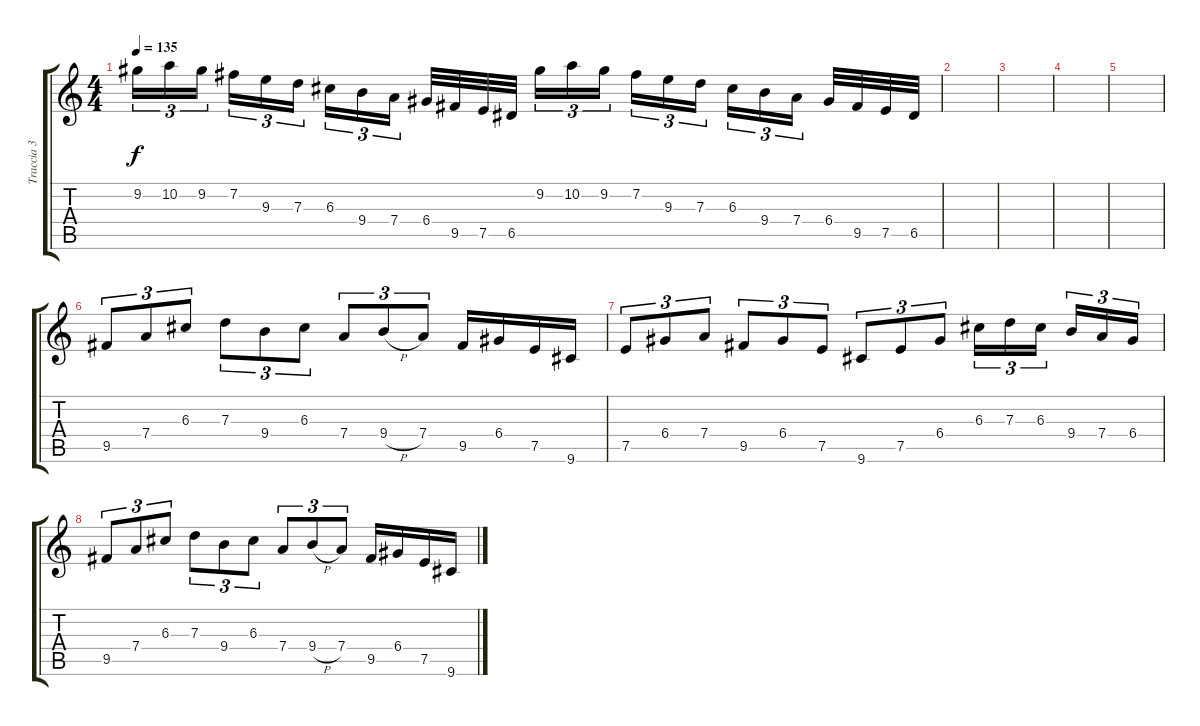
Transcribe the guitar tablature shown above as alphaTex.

\track ("Traccia 3" "Traccia 3") {instrument distortionguitar}
\staff {score tabs}
\tuning (E4 B3 G3 D3 A2 E2) {hide}
\ts (4 4)
\tempo 135
\clef g2
\ks c
9.2.16{tu (3 2) dy f} 10.2.16{tu (3 2)} 9.2.16{tu (3 2) beam splitsecondary} 7.2.16{tu (3 2)} 9.3.16{tu (3 2)} 7.3.16{tu (3 2)} 6.3.16{tu (3 2)} 9.4.16{tu (3 2)} 7.4.16{tu (3 2) beam splitsecondary} 6.4.32 9.5.32 7.5.32 6.5.32 9.2.16{tu (3 2)} 10.2.16{tu (3 2)} 9.2.16{tu (3 2) beam splitsecondary} 7.2.16{tu (3 2)} 9.3.16{tu (3 2)} 7.3.16{tu (3 2)} 6.3.16{tu (3 2)} 9.4.16{tu (3 2)} 7.4.16{tu (3 2) beam splitsecondary} 6.4.32 9.5.32 7.5.32 6.5.32 |
|
|
|
|
9.5.8{tu (3 2)} 7.4.8{tu (3 2)} 6.3.8{tu (3 2)} 7.3.8{tu (3 2)} 9.4.8{tu (3 2)} 6.3.8{tu (3 2)} 7.4.8{tu (3 2)} 9.4{h}.8{tu (3 2)} 7.4.8{tu (3 2)} 9.5.16 6.4.16 7.5.16 9.6.16 |
7.5.8{tu (3 2)} 6.4.8{tu (3 2)} 7.4.8{tu (3 2)} 9.5.8{tu (3 2)} 6.4.8{tu (3 2)} 7.5.8{tu (3 2)} 9.6.8{tu (3 2)} 7.5.8{tu (3 2)} 6.4.8{tu (3 2)} 6.3.16{tu (3 2)} 7.3.16{tu (3 2)} 6.3.16{tu (3 2) beam splitsecondary} 9.4.16{tu (3 2)} 7.4.16{tu (3 2)} 6.4.16{tu (3 2)} |
9.5.8{tu (3 2)} 7.4.8{tu (3 2)} 6.3.8{tu (3 2)} 7.3.8{tu (3 2)} 9.4.8{tu (3 2)} 6.3.8{tu (3 2)} 7.4.8{tu (3 2)} 9.4{h}.8{tu (3 2)} 7.4.8{tu (3 2)} 9.5.16 6.4.16 7.5.16 9.6.16
